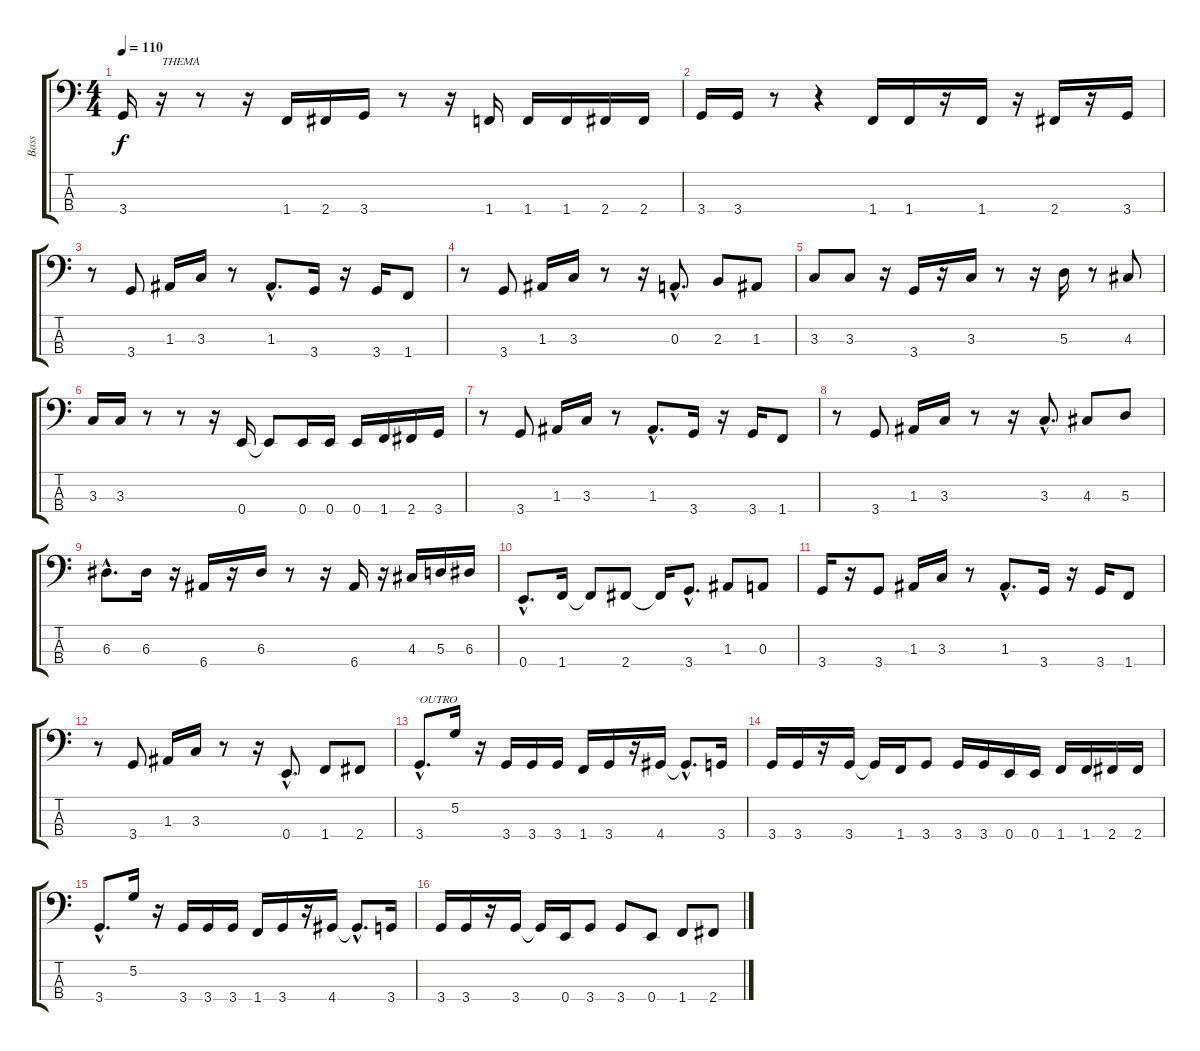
\track ("Bass" "Bass") {instrument electricbassfinger}
\staff {score tabs}
\tuning (G2 D2 A1 E1) {hide}
\ts (4 4)
\tempo 110
\clef f4
\ks c
3.4.16{dy f} r.16{txt "THEMA"} r.8 r.16 1.4.16 2.4.16 3.4.16 r.8 r.16 1.4.16 1.4.16 1.4.16 2.4.16 2.4.16 |
3.4.16 3.4.16 r.8 r.4 1.4.16 1.4.16 r.16 1.4.16 r.16 2.4.16 r.16 3.4.16 |
r.8 3.4.8 1.3.16 3.3.16 r.8 1.3{hac}.8{d} 3.4.16 r.16 3.4.16 1.4.8 |
r.8 3.4.8 1.3.16 3.3.16 r.8 r.16 0.3{hac}.8{d} 2.3.8 1.3.8 |
3.3.8 3.3.8 r.16 3.4.16 r.16 3.3.16 r.8 r.16 5.3.16 r.8 4.3.8 |
3.3.16 3.3.16 r.8 r.8 r.16 0.4.16 0.4{t}.8 0.4.16 0.4.16 0.4.16 1.4.16 2.4.16 3.4.16 |
r.8 3.4.8 1.3.16 3.3.16 r.8 1.3{hac}.8{d} 3.4.16 r.16 3.4.16 1.4.8 |
r.8 3.4.8 1.3.16 3.3.16 r.8 r.16 3.3{hac}.8{d} 4.3.8 5.3.8 |
6.3{hac}.8{d} 6.3.16 r.16 6.4.16 r.16 6.3.16 r.8 r.16 6.4.16 r.16 4.3.16 5.3.16 6.3.16 |
0.4{hac}.8{d} 1.4.16 1.4{t}.8 2.4.8 2.4{t}.16 3.4{hac}.8{d} 1.3.8 0.3.8 |
3.4.16 r.16 3.4.8 1.3.16 3.3.16 r.8 1.3{hac}.8{d} 3.4.16 r.16 3.4.16 1.4.8 |
r.8 3.4.8 1.3.16 3.3.16 r.8 r.16 0.4{hac}.8{d} 1.4.8 2.4.8 |
3.4{hac}.8{d txt "OUTRO"} 5.2.16 r.16 3.4.16 3.4.16 3.4.16 1.4.16 3.4.16 r.16 4.4.16 4.4{hac t}.8{d} 3.4.16 |
3.4.16 3.4.16 r.16 3.4.16 3.4{t}.16 1.4.16 3.4.8 3.4.16 3.4.16 0.4.16 0.4.16 1.4.16 1.4.16 2.4.16 2.4.16 |
3.4{hac}.8{d} 5.2.16 r.16 3.4.16 3.4.16 3.4.16 1.4.16 3.4.16 r.16 4.4.16 4.4{hac t}.8{d} 3.4.16 |
3.4.16 3.4.16 r.16 3.4.16 3.4{t}.16 0.4.16 3.4.8 3.4.8 0.4.8 1.4.8 2.4.8
